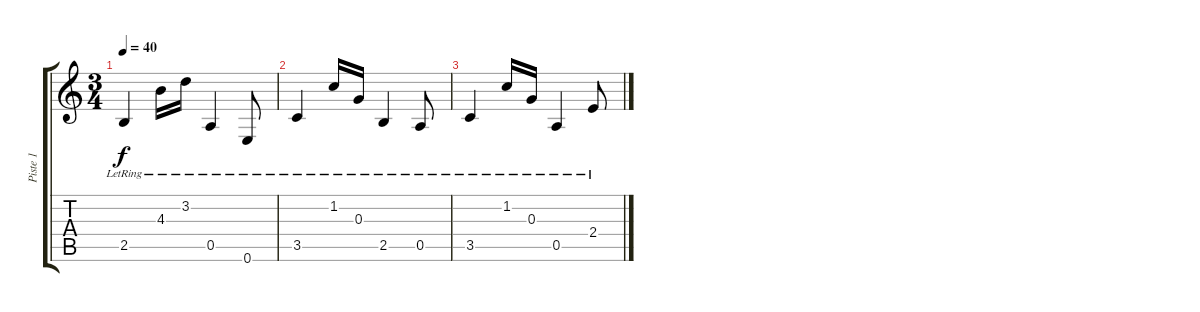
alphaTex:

\track ("Piste 1" "Piste 1") {instrument electricguitarjazz}
\staff {score tabs}
\tuning (E4 B3 G3 D3 A2 E2) {hide}
\ts (3 4)
\tempo 40
\clef g2
\ks c
2.5{lr}.4{dy f} 4.3{lr}.16 3.2{lr}.16 0.5{lr}.4 0.6{lr}.8 |
3.5{lr}.4 1.2{lr}.16 0.3{lr}.16 2.5{lr}.4 0.5{lr}.8 |
3.5{lr}.4 1.2{lr}.16 0.3{lr}.16 0.5{lr}.4 2.4{lr}.8
